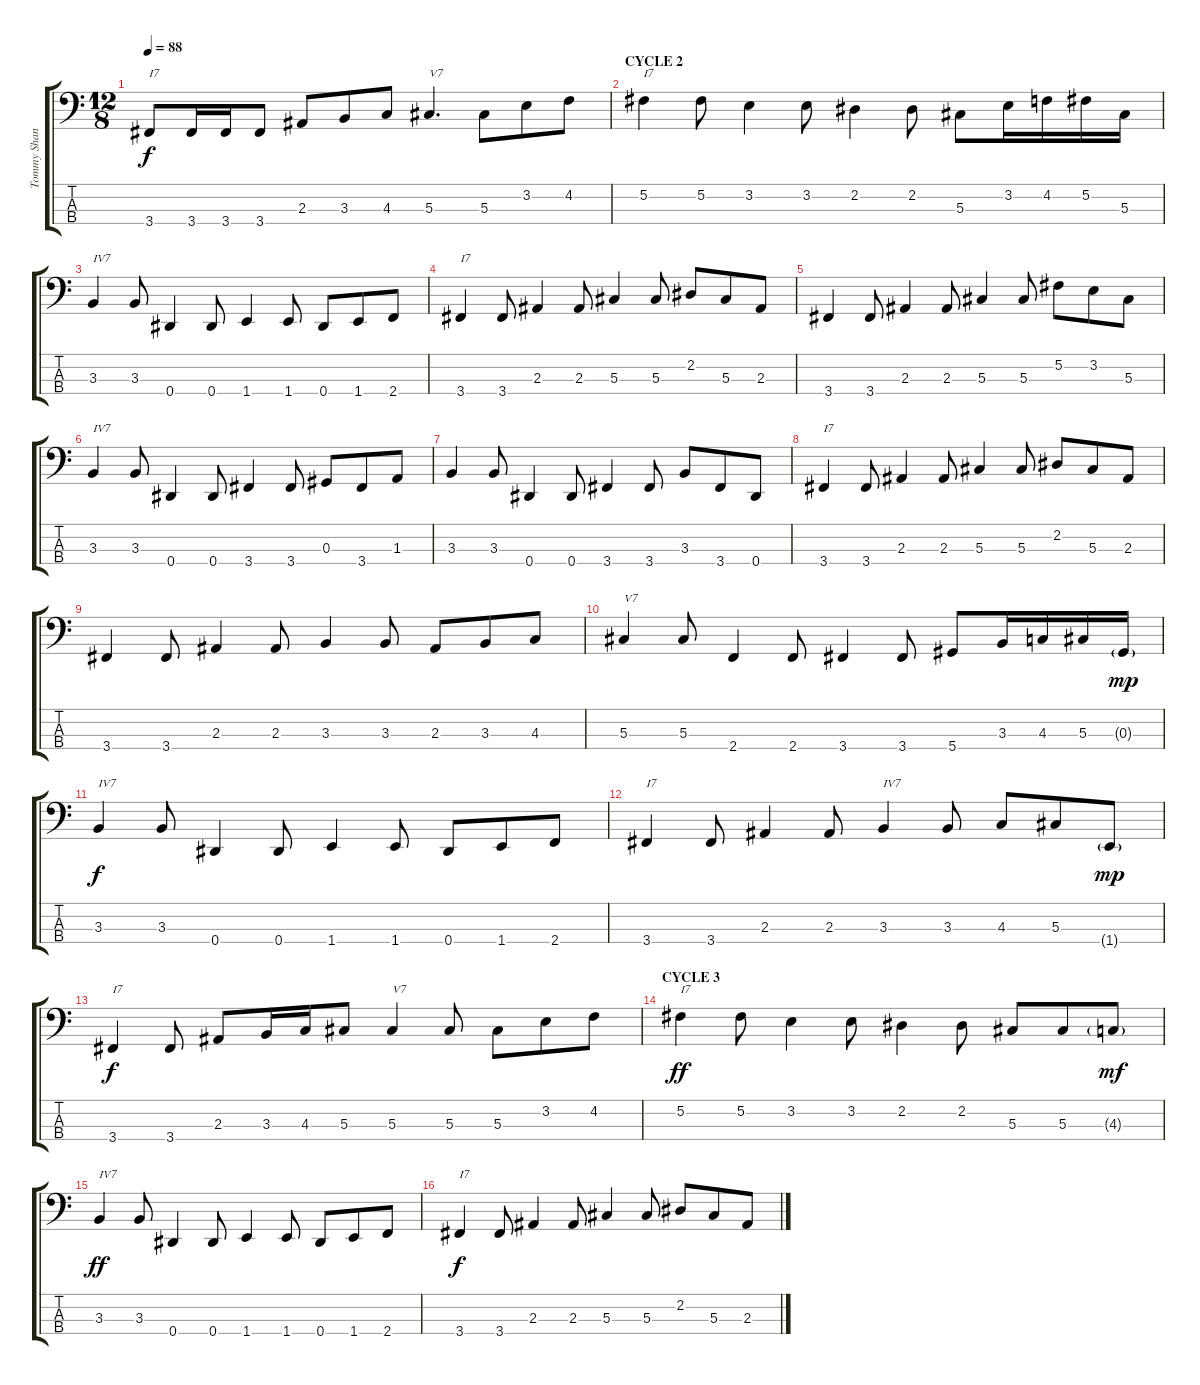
\track ("Tommy Shannon" "Tommy Shan") {instrument electricbassfinger}
\staff {score tabs}
\tuning (Gb2 Db2 Ab1 Eb1) {hide}
\ts (12 8)
\tempo 88
\clef f4
\ks c
3.4.8{txt "I7" dy f} 3.4.16 3.4.16 3.4.8 2.3.8 3.3.8 4.3.8 5.3.4{d txt "V7"} 5.3.8 3.2.8 4.2.8 |
\section ("" "CYCLE 2")
5.2.4{txt "I7"} 5.2.8 3.2.4 3.2.8 2.2.4 2.2.8 5.3.8 3.2.16 4.2.16 5.2.16 5.3.16 |
3.3.4{txt "IV7"} 3.3.8 0.4.4 0.4.8 1.4.4 1.4.8 0.4.8 1.4.8 2.4.8 |
3.4.4{txt "I7"} 3.4.8 2.3.4 2.3.8 5.3.4 5.3.8 2.2.8 5.3.8 2.3.8 |
3.4.4 3.4.8 2.3.4 2.3.8 5.3.4 5.3.8 5.2.8 3.2.8 5.3.8 |
3.3.4{txt "IV7"} 3.3.8 0.4.4 0.4.8 3.4.4 3.4.8 0.3.8 3.4.8 1.3.8 |
3.3.4 3.3.8 0.4.4 0.4.8 3.4.4 3.4.8 3.3.8 3.4.8 0.4.8 |
3.4.4{txt "I7"} 3.4.8 2.3.4 2.3.8 5.3.4 5.3.8 2.2.8 5.3.8 2.3.8 |
3.4.4 3.4.8 2.3.4 2.3.8 3.3.4 3.3.8 2.3.8 3.3.8 4.3.8 |
5.3.4{txt "V7"} 5.3.8 2.4.4 2.4.8 3.4.4 3.4.8 5.4.8 3.3.16 4.3.16 5.3.16 0.3{g}.16{dy mp} |
3.3.4{txt "IV7" dy f} 3.3.8 0.4.4 0.4.8 1.4.4 1.4.8 0.4.8 1.4.8 2.4.8 |
3.4.4{txt "I7"} 3.4.8 2.3.4 2.3.8 3.3.4{txt "IV7"} 3.3.8 4.3.8 5.3.8 1.4{g}.8{dy mp} |
3.4.4{txt "I7" dy f} 3.4.8 2.3.8 3.3.16 4.3.16 5.3.8 5.3.4{txt "V7"} 5.3.8 5.3.8 3.2.8 4.2.8 |
\section ("" "CYCLE 3")
5.2.4{txt "I7" dy ff} 5.2.8 3.2.4 3.2.8 2.2.4 2.2.8 5.3.8 5.3.8 4.3{g}.8{dy mf} |
3.3.4{txt "IV7" dy ff} 3.3.8 0.4.4 0.4.8 1.4.4 1.4.8 0.4.8 1.4.8 2.4.8 |
3.4.4{txt "I7" dy f} 3.4.8 2.3.4 2.3.8 5.3.4 5.3.8 2.2.8 5.3.8 2.3.8
